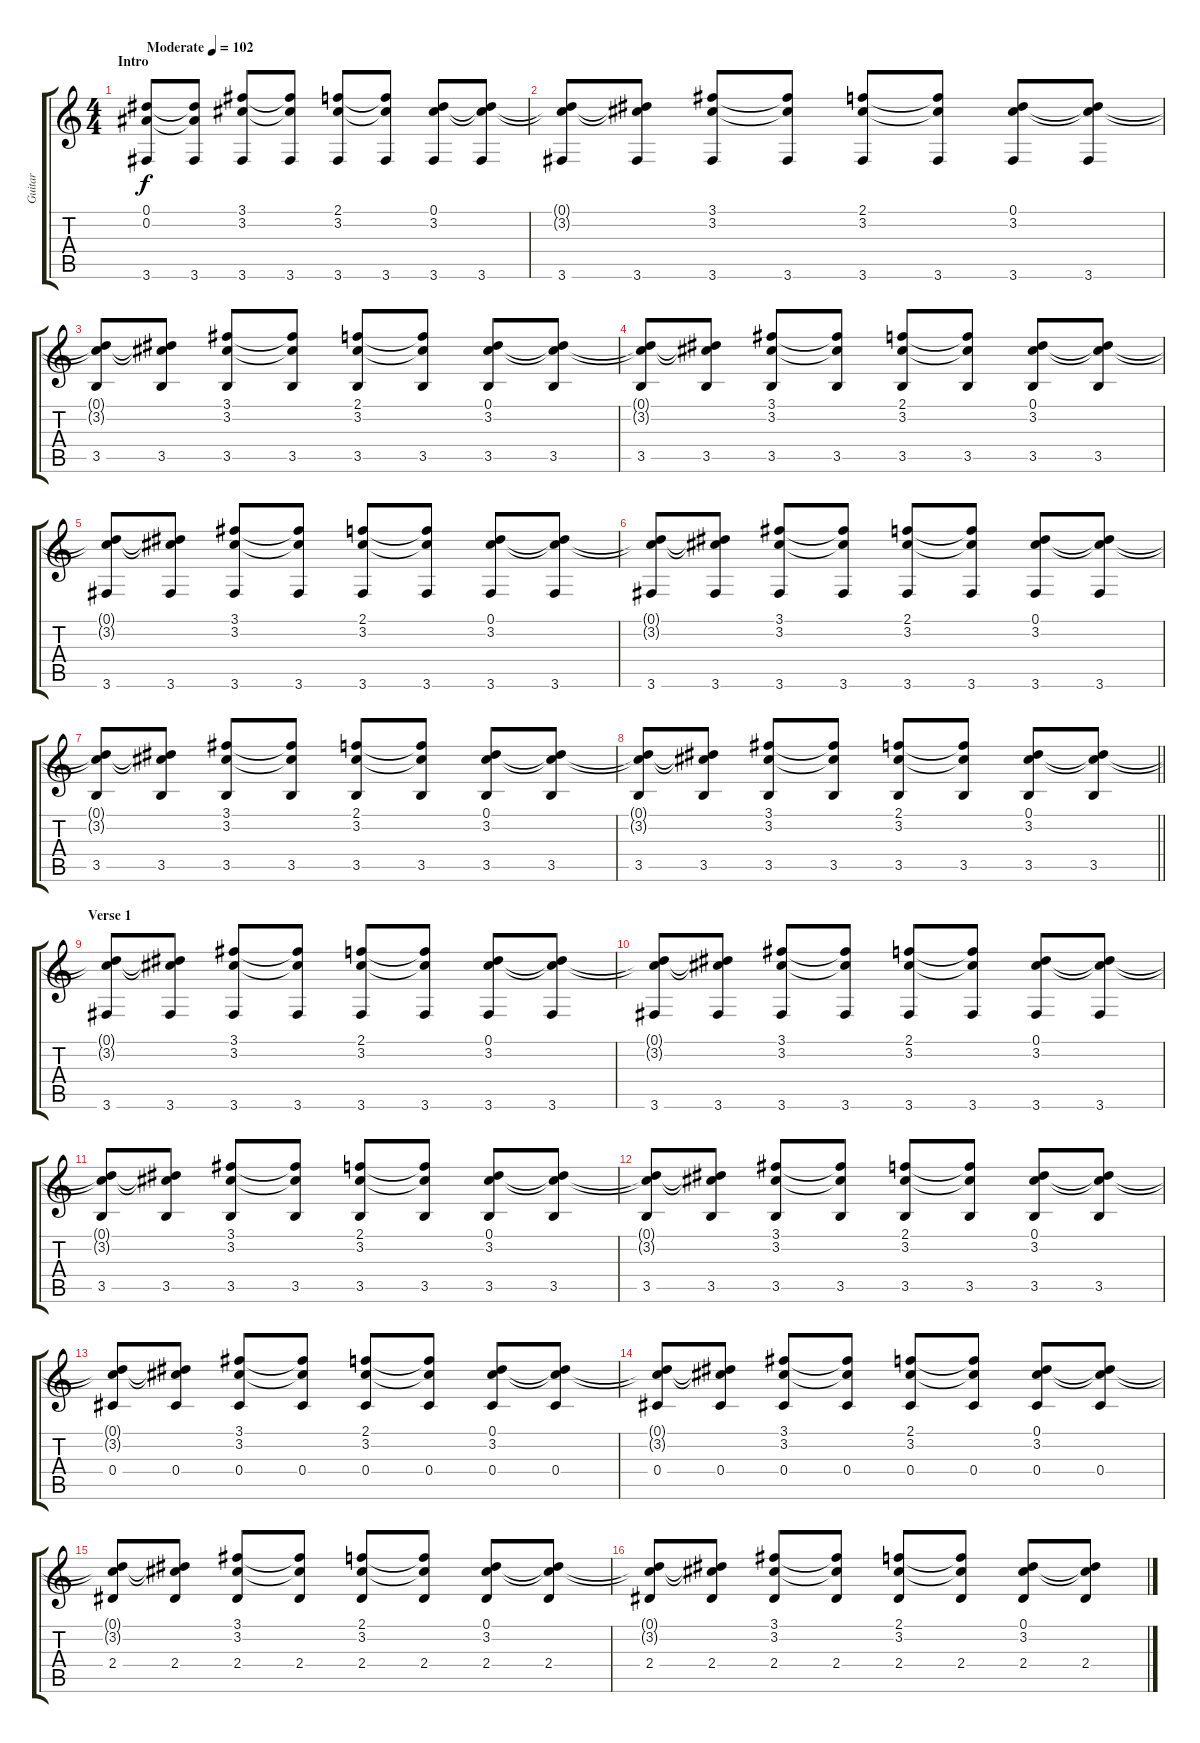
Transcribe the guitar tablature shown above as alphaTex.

\track ("Guitar" "Guitar") {instrument acousticguitarsteel}
\staff {score tabs}
\tuning (Eb4 Bb3 Gb3 Db3 Ab2 Eb2) {hide}
\ts (4 4)
\section ("" "Intro")
\tempo (102 "Moderate")
\clef g2
\ks c
(0.1 0.2 3.6).8{dy f instrument acousticguitarsteel} (0.1{t} 0.2{t} 3.6).8 (3.1 3.2 3.6).8 (3.1{t} 3.2{t} 3.6).8 (2.1 3.2 3.6).8 (2.1{t} 3.2{t} 3.6).8 (0.1 3.2 3.6).8 (0.1{t} 3.2{t} 3.6).8 |
(0.1{t} 3.2{t} 3.6).8 (0.1{t} 3.2{t} 3.6).8 (3.1 3.2 3.6).8 (3.1{t} 3.2{t} 3.6).8 (2.1 3.2 3.6).8 (2.1{t} 3.2{t} 3.6).8 (0.1 3.2 3.6).8 (0.1{t} 3.2{t} 3.6).8 |
(0.1{t} 3.2{t} 3.5).8 (0.1{t} 3.2{t} 3.5).8 (3.1 3.2 3.5).8 (3.1{t} 3.2{t} 3.5).8 (2.1 3.2 3.5).8 (2.1{t} 3.2{t} 3.5).8 (0.1 3.2 3.5).8 (0.1{t} 3.2{t} 3.5).8 |
(0.1{t} 3.2{t} 3.5).8 (0.1{t} 3.2{t} 3.5).8 (3.1 3.2 3.5).8 (3.1{t} 3.2{t} 3.5).8 (2.1 3.2 3.5).8 (2.1{t} 3.2{t} 3.5).8 (0.1 3.2 3.5).8 (0.1{t} 3.2{t} 3.5).8 |
(0.1{t} 3.2{t} 3.6).8 (0.1{t} 3.2{t} 3.6).8 (3.1 3.2 3.6).8 (3.1{t} 3.2{t} 3.6).8 (2.1 3.2 3.6).8 (2.1{t} 3.2{t} 3.6).8 (0.1 3.2 3.6).8 (0.1{t} 3.2{t} 3.6).8 |
(0.1{t} 3.2{t} 3.6).8 (0.1{t} 3.2{t} 3.6).8 (3.1 3.2 3.6).8 (3.1{t} 3.2{t} 3.6).8 (2.1 3.2 3.6).8 (2.1{t} 3.2{t} 3.6).8 (0.1 3.2 3.6).8 (0.1{t} 3.2{t} 3.6).8 |
(0.1{t} 3.2{t} 3.5).8 (0.1{t} 3.2{t} 3.5).8 (3.1 3.2 3.5).8 (3.1{t} 3.2{t} 3.5).8 (2.1 3.2 3.5).8 (2.1{t} 3.2{t} 3.5).8 (0.1 3.2 3.5).8 (0.1{t} 3.2{t} 3.5).8 |
\barLineRight lightlight
(0.1{t} 3.2{t} 3.5).8 (0.1{t} 3.2{t} 3.5).8 (3.1 3.2 3.5).8 (3.1{t} 3.2{t} 3.5).8 (2.1 3.2 3.5).8 (2.1{t} 3.2{t} 3.5).8 (0.1 3.2 3.5).8 (0.1{t} 3.2{t} 3.5).8 |
\section ("" "Verse 1")
(0.1{t} 3.2{t} 3.6).8 (0.1{t} 3.2{t} 3.6).8 (3.1 3.2 3.6).8 (3.1{t} 3.2{t} 3.6).8 (2.1 3.2 3.6).8 (2.1{t} 3.2{t} 3.6).8 (0.1 3.2 3.6).8 (0.1{t} 3.2{t} 3.6).8 |
(0.1{t} 3.2{t} 3.6).8 (0.1{t} 3.2{t} 3.6).8 (3.1 3.2 3.6).8 (3.1{t} 3.2{t} 3.6).8 (2.1 3.2 3.6).8 (2.1{t} 3.2{t} 3.6).8 (0.1 3.2 3.6).8 (0.1{t} 3.2{t} 3.6).8 |
(0.1{t} 3.2{t} 3.5).8 (0.1{t} 3.2{t} 3.5).8 (3.1 3.2 3.5).8 (3.1{t} 3.2{t} 3.5).8 (2.1 3.2 3.5).8 (2.1{t} 3.2{t} 3.5).8 (0.1 3.2 3.5).8 (0.1{t} 3.2{t} 3.5).8 |
(0.1{t} 3.2{t} 3.5).8 (0.1{t} 3.2{t} 3.5).8 (3.1 3.2 3.5).8 (3.1{t} 3.2{t} 3.5).8 (2.1 3.2 3.5).8 (2.1{t} 3.2{t} 3.5).8 (0.1 3.2 3.5).8 (0.1{t} 3.2{t} 3.5).8 |
(0.1{t} 3.2{t} 0.4).8 (0.1{t} 3.2{t} 0.4).8 (3.1 3.2 0.4).8 (3.1{t} 3.2{t} 0.4).8 (2.1 3.2 0.4).8 (2.1{t} 3.2{t} 0.4).8 (0.1 3.2 0.4).8 (0.1{t} 3.2{t} 0.4).8 |
(0.1{t} 3.2{t} 0.4).8 (0.1{t} 3.2{t} 0.4).8 (3.1 3.2 0.4).8 (3.1{t} 3.2{t} 0.4).8 (2.1 3.2 0.4).8 (2.1{t} 3.2{t} 0.4).8 (0.1 3.2 0.4).8 (0.1{t} 3.2{t} 0.4).8 |
(0.1{t} 3.2{t} 2.4).8 (0.1{t} 3.2{t} 2.4).8 (3.1 3.2 2.4).8 (3.1{t} 3.2{t} 2.4).8 (2.1 3.2 2.4).8 (2.1{t} 3.2{t} 2.4).8 (0.1 3.2 2.4).8 (0.1{t} 3.2{t} 2.4).8 |
(0.1{t} 3.2{t} 2.4).8 (0.1{t} 3.2{t} 2.4).8 (3.1 3.2 2.4).8 (3.1{t} 3.2{t} 2.4).8 (2.1 3.2 2.4).8 (2.1{t} 3.2{t} 2.4).8 (0.1 3.2 2.4).8 (0.1{t} 3.2{t} 2.4).8
